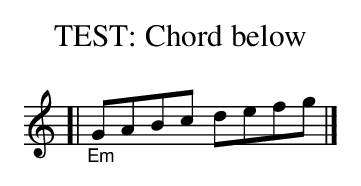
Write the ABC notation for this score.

X:1
T: TEST: Chord below
K: C
[| "_Em"GABc defg |]
